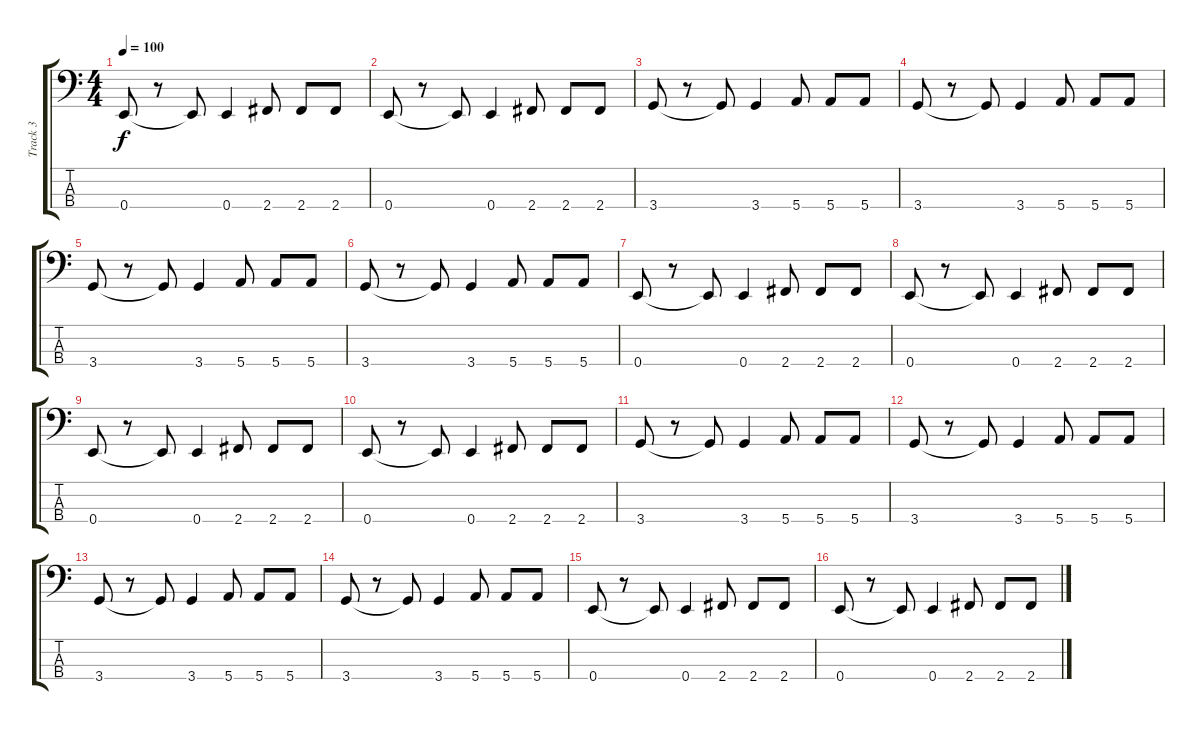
\track ("Track 3" "Track 3") {instrument electricbassfinger}
\staff {score tabs}
\tuning (G2 D2 A1 E1) {hide}
\ts (4 4)
\tempo 100
\clef f4
\ks c
0.4.8{dy f} r.8 0.4{t}.8 0.4.4 2.4.8 2.4.8 2.4.8 |
0.4.8 r.8 0.4{t}.8 0.4.4 2.4.8 2.4.8 2.4.8 |
3.4.8 r.8 3.4{t}.8 3.4.4 5.4.8 5.4.8 5.4.8 |
3.4.8 r.8 3.4{t}.8 3.4.4 5.4.8 5.4.8 5.4.8 |
3.4.8 r.8 3.4{t}.8 3.4.4 5.4.8 5.4.8 5.4.8 |
3.4.8 r.8 3.4{t}.8 3.4.4 5.4.8 5.4.8 5.4.8 |
0.4.8 r.8 0.4{t}.8 0.4.4 2.4.8 2.4.8 2.4.8 |
0.4.8 r.8 0.4{t}.8 0.4.4 2.4.8 2.4.8 2.4.8 |
0.4.8 r.8 0.4{t}.8 0.4.4 2.4.8 2.4.8 2.4.8 |
0.4.8 r.8 0.4{t}.8 0.4.4 2.4.8 2.4.8 2.4.8 |
3.4.8 r.8 3.4{t}.8 3.4.4 5.4.8 5.4.8 5.4.8 |
3.4.8 r.8 3.4{t}.8 3.4.4 5.4.8 5.4.8 5.4.8 |
3.4.8 r.8 3.4{t}.8 3.4.4 5.4.8 5.4.8 5.4.8 |
3.4.8 r.8 3.4{t}.8 3.4.4 5.4.8 5.4.8 5.4.8 |
0.4.8 r.8 0.4{t}.8 0.4.4 2.4.8 2.4.8 2.4.8 |
0.4.8 r.8 0.4{t}.8 0.4.4 2.4.8 2.4.8 2.4.8
